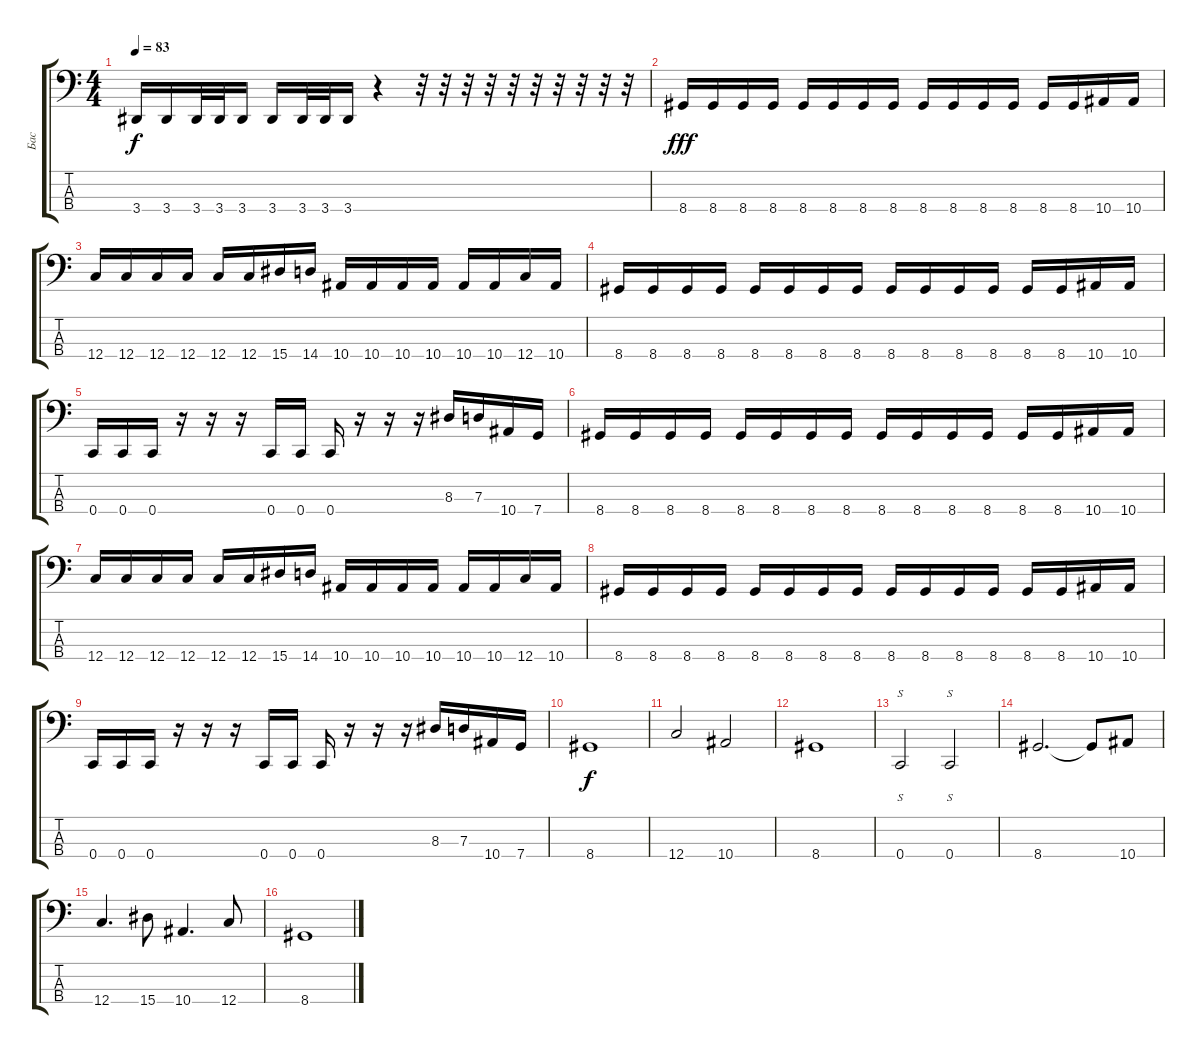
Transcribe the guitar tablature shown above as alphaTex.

\track ("Бас" "Бас") {instrument electricbassfinger}
\staff {score tabs}
\tuning (F2 C2 G1 C1) {hide}
\ts (4 4)
\tempo 83
\clef f4
\ks c
3.4.16{dy f} 3.4.16 3.4.32 3.4.32 3.4.16 3.4.16 3.4.32 3.4.32 3.4.16 r.4 r.32 r.32 r.32 r.32 r.32 r.32 r.32 r.32 r.32 r.32 |
8.4.16{dy fff} 8.4.16 8.4.16 8.4.16 8.4.16 8.4.16 8.4.16 8.4.16 8.4.16 8.4.16 8.4.16 8.4.16 8.4.16 8.4.16 10.4.16 10.4.16 |
12.4.16 12.4.16 12.4.16 12.4.16 12.4.16 12.4.16 15.4.16 14.4.16 10.4.16 10.4.16 10.4.16 10.4.16 10.4.16 10.4.16 12.4.16 10.4.16 |
8.4.16 8.4.16 8.4.16 8.4.16 8.4.16 8.4.16 8.4.16 8.4.16 8.4.16 8.4.16 8.4.16 8.4.16 8.4.16 8.4.16 10.4.16 10.4.16 |
0.4.16 0.4.16 0.4.16 r.16 r.16 r.16 0.4.16 0.4.16 0.4.16 r.16 r.16 r.16 8.3.16 7.3.16 10.4.16 7.4.16 |
8.4.16 8.4.16 8.4.16 8.4.16 8.4.16 8.4.16 8.4.16 8.4.16 8.4.16 8.4.16 8.4.16 8.4.16 8.4.16 8.4.16 10.4.16 10.4.16 |
12.4.16 12.4.16 12.4.16 12.4.16 12.4.16 12.4.16 15.4.16 14.4.16 10.4.16 10.4.16 10.4.16 10.4.16 10.4.16 10.4.16 12.4.16 10.4.16 |
8.4.16 8.4.16 8.4.16 8.4.16 8.4.16 8.4.16 8.4.16 8.4.16 8.4.16 8.4.16 8.4.16 8.4.16 8.4.16 8.4.16 10.4.16 10.4.16 |
0.4.16 0.4.16 0.4.16 r.16 r.16 r.16 0.4.16 0.4.16 0.4.16 r.16 r.16 r.16 8.3.16 7.3.16 10.4.16 7.4.16 |
8.4.1{dy f} |
12.4.2 10.4.2 |
8.4.1 |
0.4.2{s} 0.4.2{s} |
8.4.2{d} 8.4{t}.8 10.4.8 |
12.4.4{d} 15.4.8 10.4.4{d} 12.4.8 |
8.4.1
